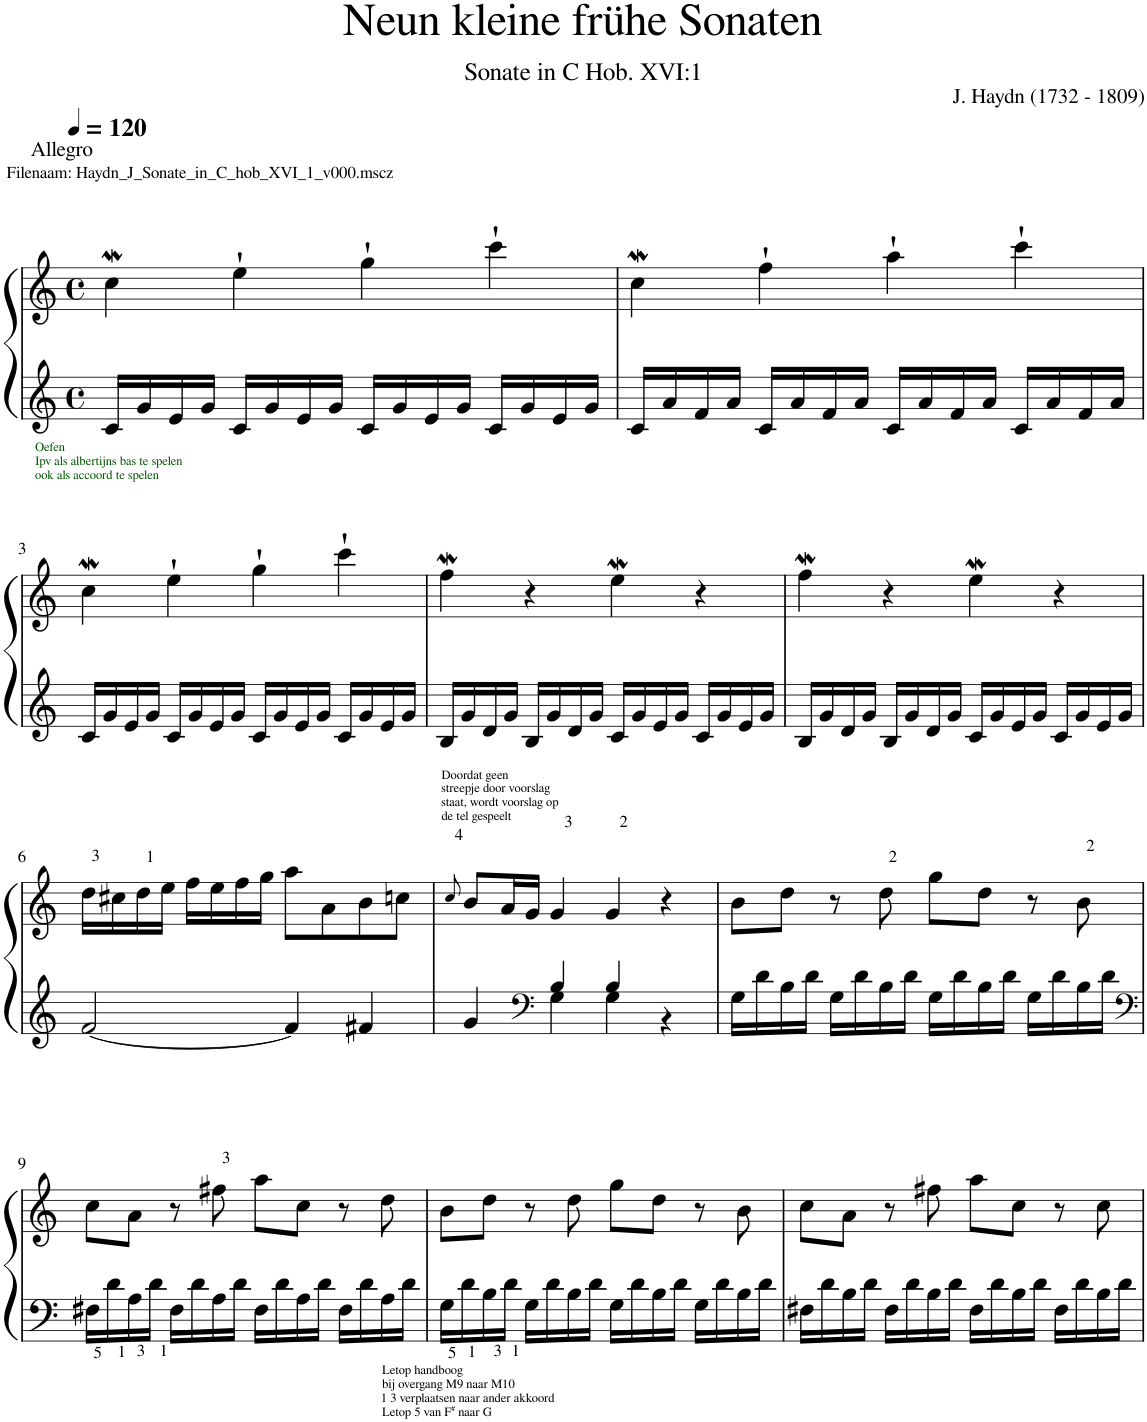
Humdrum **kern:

**kern	**kern
*part1	*part1
*staff2	*staff1
*I"Piano	*
*I'Pno.	*
*clefG2	*clefG2
*k[]	*k[]
*M4/4	*M4/4
*met(c)	*met(c)
*MM120	*MM120
=1	=1
!	!LO:TX:a:t=Filenaam&colon; Haydn_J_Sonate_in_C_hob_XVI_1_v000.mscz
!	!LO:TX:a:t=Allegro
!LO:TX:b:color=#005500:t=Oefen	!
!LO:TX:b:t=Ipv als albertijns bas te spelen	!
!LO:TX:b:t=ook als accoord te spelen	!
16c/LL	4ccw\
16g/	.
16e/	.
16g/JJ	.
16c/LL	4ee`\
16g/	.
16e/	.
16g/JJ	.
16c/LL	4gg`\
16g/	.
16e/	.
16g/JJ	.
16c/LL	4ccc`\
16g/	.
16e/	.
16g/JJ	.
=2	=2
16c/LL	4ccw\
16a/	.
16f/	.
16a/JJ	.
16c/LL	4ff`\
16a/	.
16f/	.
16a/JJ	.
16c/LL	4aa`\
16a/	.
16f/	.
16a/JJ	.
16c/LL	4ccc`\
16a/	.
16f/	.
16a/JJ	.
!!LO:LB:g=z
=3	=3
16c/LL	4ccw\
16g/	.
16e/	.
16g/JJ	.
16c/LL	4ee`\
16g/	.
16e/	.
16g/JJ	.
16c/LL	4gg`\
16g/	.
16e/	.
16g/JJ	.
16c/LL	4ccc`\
16g/	.
16e/	.
16g/JJ	.
=4	=4
16B/LL	4ffw\
16g/	.
16d/	.
16g/JJ	.
16B/LL	4r
16g/	.
16d/	.
16g/JJ	.
16c/LL	4eeW\
16g/	.
16e/	.
16g/JJ	.
16c/LL	4r
16g/	.
16e/	.
16g/JJ	.
=5	=5
16B/LL	4ffw\
16g/	.
16d/	.
16g/JJ	.
16B/LL	4r
16g/	.
16d/	.
16g/JJ	.
16c/LL	4eeW\
16g/	.
16e/	.
16g/JJ	.
16c/LL	4r
16g/	.
16e/	.
16g/JJ	.
!!LO:LB:g=z
=6	=6
[2f/	16dd\LL
.	16cc#X\
.	16dd\
.	16ee\JJ
.	16ff\LL
.	16ee\
.	16ff\
.	16gg\JJ
4f/]	8aa\L
.	8a\
4f#X/	8b\
.	8ccn\J
=7	=7
.	8qcc/
*^	*
*	*^	*
!	!	!	!LO:TX:a:t=Doordat geen
!	!	!	!LO:TX:a:t=streepje door voorslag
!	!	!	!LO:TX:a:t=staat, wordt voorslag op
!	!	!	!LO:TX:a:t=de tel gespeelt
4g/	4ryy	4ryy	8b/L
.	.	.	16a/L
.	.	.	16g/JJ
*clefF4	*	*	*
4ryy	4G\	4B/	4g/
4ryy	4G\	4B/	4g/
4ryy	4r	4ryy	4r
*v	*v	*v	*
=8	=8
16G\LL	8b\L
16d\	.
16B\	8dd\J
16d\JJ	.
16G\LL	8r
16d\	.
16B\	8dd\
16d\JJ	.
16G\LL	8gg\L
16d\	.
16B\	8dd\J
16d\JJ	.
16G\LL	8r
16d\	.
16B\	8b\
16d\JJ	.
!!LO:LB:g=z
=9	=9
*clefF4	*
16F#X\LL	8cc\L
16d\	.
16A\	8a\J
16d\JJ	.
16F#\LL	8r
16d\	.
16A\	8ff#X\
16d\JJ	.
16F#\LL	8aa\L
16d\	.
16A\	8cc\J
16d\JJ	.
!LO:TX:b:t=Letop handboog	!
!LO:TX:b:t=bij overgang M9 naar M10	!
!LO:TX:b:t=1 3 verplaatsen naar ander akkoord	!
!LO:TX:b:t=Letop 5 van F	!
!LO:TX:b:t=#	!
!LO:TX:b:t=naar G	!
16F#\LL	8r
16d\	.
16A\	8dd\
16d\JJ	.
=10	=10
16G\LL	8b\L
16d\	.
16B\	8dd\J
16d\JJ	.
16G\LL	8r
16d\	.
16B\	8dd\
16d\JJ	.
16G\LL	8gg\L
16d\	.
16B\	8dd\J
16d\JJ	.
16G\LL	8r
16d\	.
16B\	8b\
16d\JJ	.
=11	=11
16F#X\LL	8cc\L
16d\	.
16B\	8a\J
16d\JJ	.
16F#\LL	8r
16d\	.
16B\	8ff#X\
16d\JJ	.
16F#\LL	8aa\L
16d\	.
16B\	8cc\J
16d\JJ	.
16F#\LL	8r
16d\	.
16B\	8cc\
16d\JJ	.
=	=
*-	*-
